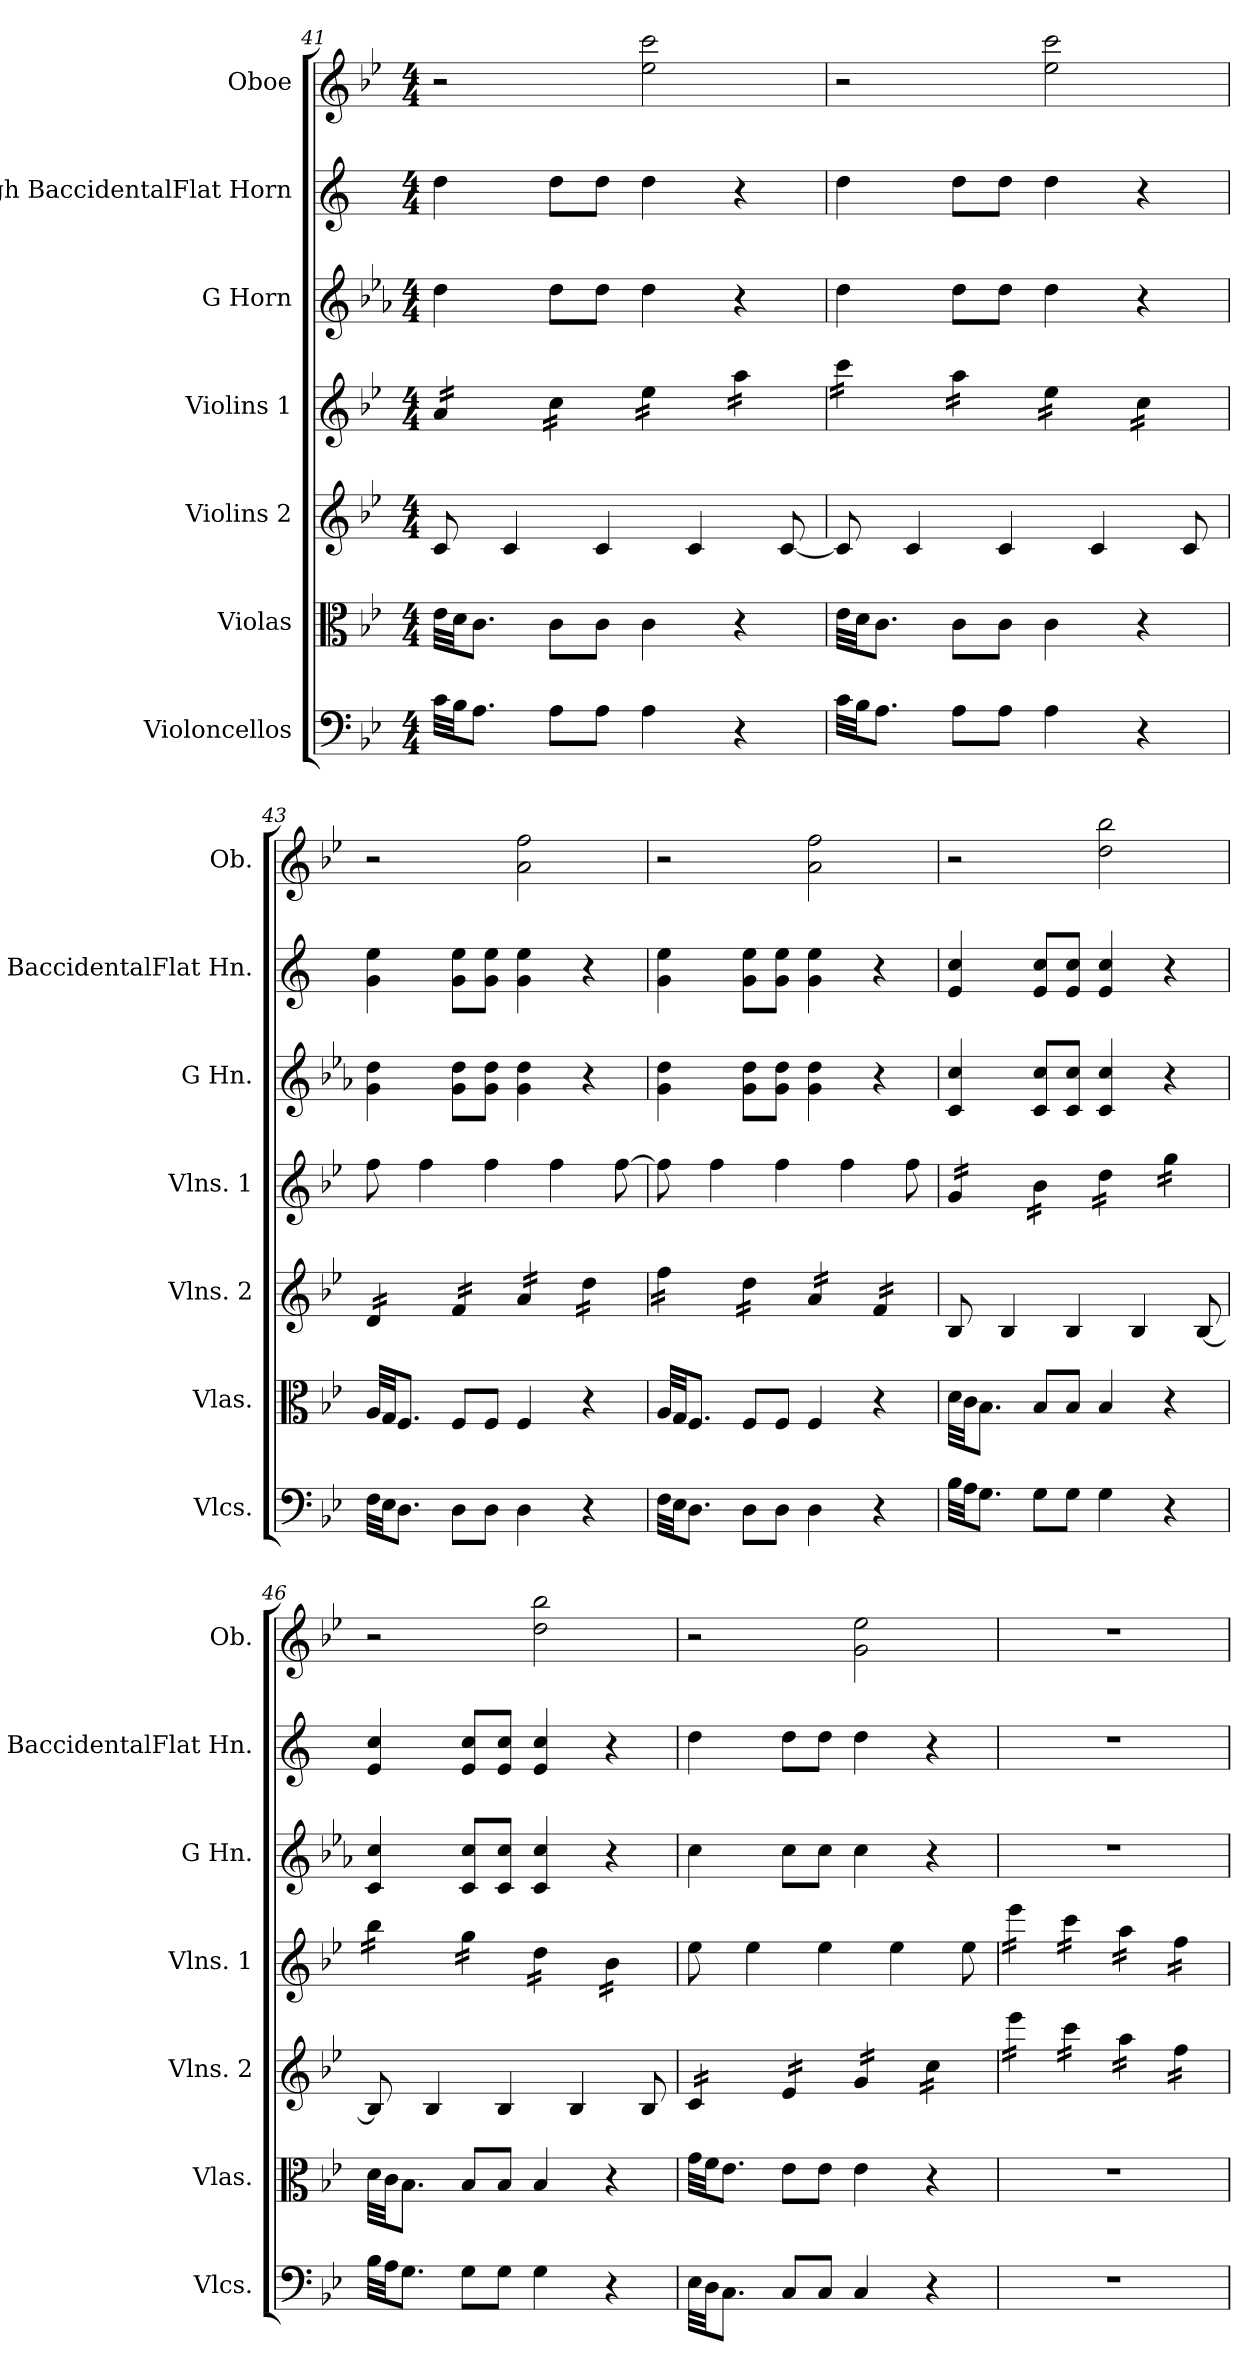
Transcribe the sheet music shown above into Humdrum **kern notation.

**kern	**kern	**kern	**kern	**kern	**kern	**kern
*part7	*part6	*part5	*part4	*part3	*part2	*part1
*staff7	*staff6	*staff5	*staff4	*staff3	*staff2	*staff1
*I"Violoncellos	*I"Violas	*I"Violins 2	*I"Violins 1	*I"G Horn	*I"High BaccidentalFlat Horn	*I"Oboe
*I'Vlcs.	*I'Vlas.	*I'Vlns. 2	*I'Vlns. 1	*I'G Hn.	*I'H. BaccidentalFlat Hn.	*I'Ob.
*clefF4	*clefC3	*clefG2	*clefG2	*clefG2	*clefG2	*clefG2
*	*	*	*	*ITrd3c5	*ITrd1c2	*
*k[b-e-]	*k[b-e-]	*k[b-e-]	*k[b-e-]	*k[b-e-]	*k[b-e-]	*k[b-e-]
*M4/4	*M4/4	*M4/4	*M4/4	*M4/4	*M4/4	*M4/4
=41	=41	=41	=41	=41	=41	=41
*	*	*	*tremolo	*	*	*
32ci\LLL	32e-j\LLL	8ci/	16aZ/LL	4aZ\	4cci\	2r
32B-\JJ	32d\JJ	.	.	.	.	.
8.A\J	8.c\J	.	16aZ/	.	.	.
.	.	4c/	16aZ/	.	.	.
.	.	.	16aZ/JJ	.	.	.
8A\L	8c\L	.	16cc\LL	8a\L	8cc\L	.
.	.	.	16cc\	.	.	.
8A\J	8c\J	4c/	16cc\	8a\J	8cc\J	.
.	.	.	16cc\JJ	.	.	.
4AZ\	4ci\	.	16ee-j\LL	4aZ\	4cci\	2ee-j\ 2ccci\
.	.	.	16ee-j\	.	.	.
.	.	4c/	16ee-j\	.	.	.
.	.	.	16ee-j\JJ	.	.	.
4r	4r	.	16aa\LL	4r	4r	.
.	.	.	16aa\	.	.	.
.	.	[8c/	16aa\	.	.	.
.	.	.	16aa\JJ	.	.	.
=42	=42	=42	=42	=42	=42	=42
32ci\LLL	32e-j\LLL	8ci/]	16ccci\LL	4aZ\	4cci\	2r
32B-\JJ	32d\JJ	.	.	.	.	.
8.A\J	8.c\J	.	16ccci\	.	.	.
.	.	4c/	16ccci\	.	.	.
.	.	.	16ccci\JJ	.	.	.
8A\L	8c\L	.	16aa\LL	8a\L	8cc\L	.
.	.	.	16aa\	.	.	.
8A\J	8c\J	4c/	16aa\	8a\J	8cc\J	.
.	.	.	16aa\JJ	.	.	.
4AZ\	4ci\	.	16ee-j\LL	4aZ\	4cci\	2ee-j\ 2ccci\
.	.	.	16ee-j\	.	.	.
.	.	4c/	16ee-j\	.	.	.
.	.	.	16ee-j\JJ	.	.	.
4r	4r	.	16cc\LL	4r	4r	.
.	.	.	16cc\	.	.	.
.	.	8c/	16cc\	.	.	.
.	.	.	16cc\JJ	.	.	.
*	*	*	*Xtremolo	*	*	*
=43	=43	=43	=43	=43	=43	=43
*	*	*tremolo	*	*	*	*
32Fi\LLL	32Aj/LLL	16dZ/LL	8ffi\	4dZ\ 4aj\	4fi\ 4ddZ\	2r
32E-\JJ	32G/JJ	.	.	.	.	.
8.D\J	8.F/J	16dZ/	.	.	.	.
.	.	16dZ/	4ff\	.	.	.
.	.	16dZ/JJ	.	.	.	.
8D\L	8F/L	16f/LL	.	8d\ 8a\L	8f\ 8dd\L	.
.	.	16f/	.	.	.	.
8D\J	8F/J	16f/	4ff\	8d\ 8a\J	8f\ 8dd\J	.
.	.	16f/JJ	.	.	.	.
4DZ\	4Fi/	16aj/LL	.	4dZ\ 4aj\	4fi\ 4ddZ\	2aj\ 2ffi\
.	.	16aj/	.	.	.	.
.	.	16aj/	4ff\	.	.	.
.	.	16aj/JJ	.	.	.	.
4r	4r	16dd\LL	.	4r	4r	.
.	.	16dd\	.	.	.	.
.	.	16dd\	[8ff\	.	.	.
.	.	16dd\JJ	.	.	.	.
!!LO:LB:g=z
=44	=44	=44	=44	=44	=44	=44
32Fi\LLL	32Aj/LLL	16ffi\LL	8ffi\]	4dZ\ 4aj\	4fi\ 4ddZ\	2r
32E-\JJ	32G/JJ	.	.	.	.	.
8.D\J	8.F/J	16ffi\	.	.	.	.
.	.	16ffi\	4ff\	.	.	.
.	.	16ffi\JJ	.	.	.	.
8D\L	8F/L	16dd\LL	.	8d\ 8a\L	8f\ 8dd\L	.
.	.	16dd\	.	.	.	.
8D\J	8F/J	16dd\	4ff\	8d\ 8a\J	8f\ 8dd\J	.
.	.	16dd\JJ	.	.	.	.
4DZ\	4Fi/	16aj/LL	.	4dZ\ 4aj\	4fi\ 4ddZ\	2aj\ 2ffi\
.	.	16aj/	.	.	.	.
.	.	16aj/	4ff\	.	.	.
.	.	16aj/JJ	.	.	.	.
4r	4r	16f/LL	.	4r	4r	.
.	.	16f/	.	.	.	.
.	.	16f/	8ff\	.	.	.
.	.	16f/JJ	.	.	.	.
*	*	*Xtremolo	*	*	*	*
!!LO:PB:g=z
=45	=45	=45	=45	=45	=45	=45
*	*	*	*tremolo	*	*	*
32B-i\LLL	32dj\LLL	8B-i/	16gZ/LL	4GZ/ 4gZ/	4dj/ 4b-i/	2r
32A\JJ	32c\JJ	.	.	.	.	.
8.G\J	8.B-\J	.	16gZ/	.	.	.
.	.	4B-/	16gZ/	.	.	.
.	.	.	16gZ/JJ	.	.	.
8G\L	8B-/L	.	16b-\LL	8G/ 8g/L	8d/ 8b-/L	.
.	.	.	16b-\	.	.	.
8G\J	8B-/J	4B-/	16b-\	8G/ 8g/J	8d/ 8b-/J	.
.	.	.	16b-\JJ	.	.	.
4GZ\	4B-i/	.	16ddj\LL	4GZ/ 4gZ/	4dj/ 4b-i/	2ddj\ 2bb-i\
.	.	.	16ddj\	.	.	.
.	.	4B-/	16ddj\	.	.	.
.	.	.	16ddj\JJ	.	.	.
4r	4r	.	16gg\LL	4r	4r	.
.	.	.	16gg\	.	.	.
.	.	[8B-/	16gg\	.	.	.
.	.	.	16gg\JJ	.	.	.
=46	=46	=46	=46	=46	=46	=46
32B-i\LLL	32dj\LLL	8B-i/]	16bb-i\LL	4GZ/ 4gZ/	4dj/ 4b-i/	2r
32A\JJ	32c\JJ	.	.	.	.	.
8.G\J	8.B-\J	.	16bb-i\	.	.	.
.	.	4B-/	16bb-i\	.	.	.
.	.	.	16bb-i\JJ	.	.	.
8G\L	8B-/L	.	16gg\LL	8G/ 8g/L	8d/ 8b-/L	.
.	.	.	16gg\	.	.	.
8G\J	8B-/J	4B-/	16gg\	8G/ 8g/J	8d/ 8b-/J	.
.	.	.	16gg\JJ	.	.	.
4GZ\	4B-i/	.	16ddj\LL	4GZ/ 4gZ/	4dj/ 4b-i/	2ddj\ 2bb-i\
.	.	.	16ddj\	.	.	.
.	.	4B-/	16ddj\	.	.	.
.	.	.	16ddj\JJ	.	.	.
4r	4r	.	16b-\LL	4r	4r	.
.	.	.	16b-\	.	.	.
.	.	8B-/	16b-\	.	.	.
.	.	.	16b-\JJ	.	.	.
*	*	*	*Xtremolo	*	*	*
=47	=47	=47	=47	=47	=47	=47
*	*	*tremolo	*	*	*	*
32E-i\LLL	32gj\LLL	16cZ/LL	8ee-i\	4gj\	4ccZ\	2r
32D\JJ	32f\JJ	.	.	.	.	.
8.C\J	8.e-\J	16cZ/	.	.	.	.
.	.	16cZ/	4ee-\	.	.	.
.	.	16cZ/JJ	.	.	.	.
8C/L	8e-\L	16e-/LL	.	8g\L	8cc\L	.
.	.	16e-/	.	.	.	.
8C/J	8e-\J	16e-/	4ee-\	8g\J	8cc\J	.
.	.	16e-/JJ	.	.	.	.
4CZ/	4e-i\	16gj/LL	.	4gj\	4ccZ\	2gj\ 2ee-i\
.	.	16gj/	.	.	.	.
.	.	16gj/	4ee-\	.	.	.
.	.	16gj/JJ	.	.	.	.
4r	4r	16cc\LL	.	4r	4r	.
.	.	16cc\	.	.	.	.
.	.	16cc\	8ee-\	.	.	.
.	.	16cc\JJ	.	.	.	.
=48	=48	=48	=48	=48	=48	=48
*	*	*	*tremolo	*	*	*
1r	1r	16eee-\LL	16eee-\LL	1r	1r	1r
.	.	16eee-\	16eee-\	.	.	.
.	.	16eee-\	16eee-\	.	.	.
.	.	16eee-\JJ	16eee-\JJ	.	.	.
.	.	16ccc\LL	16ccc\LL	.	.	.
.	.	16ccc\	16ccc\	.	.	.
.	.	16ccc\	16ccc\	.	.	.
.	.	16ccc\JJ	16ccc\JJ	.	.	.
.	.	16aa\LL	16aa\LL	.	.	.
.	.	16aa\	16aa\	.	.	.
.	.	16aa\	16aa\	.	.	.
.	.	16aa\JJ	16aa\JJ	.	.	.
.	.	16ff\LL	16ff\LL	.	.	.
.	.	16ff\	16ff\	.	.	.
.	.	16ff\	16ff\	.	.	.
.	.	16ff\JJ	16ff\JJ	.	.	.
*	*	*	*Xtremolo	*	*	*
*	*	*Xtremolo	*	*	*	*
=	=	=	=	=	=	=
*-	*-	*-	*-	*-	*-	*-
